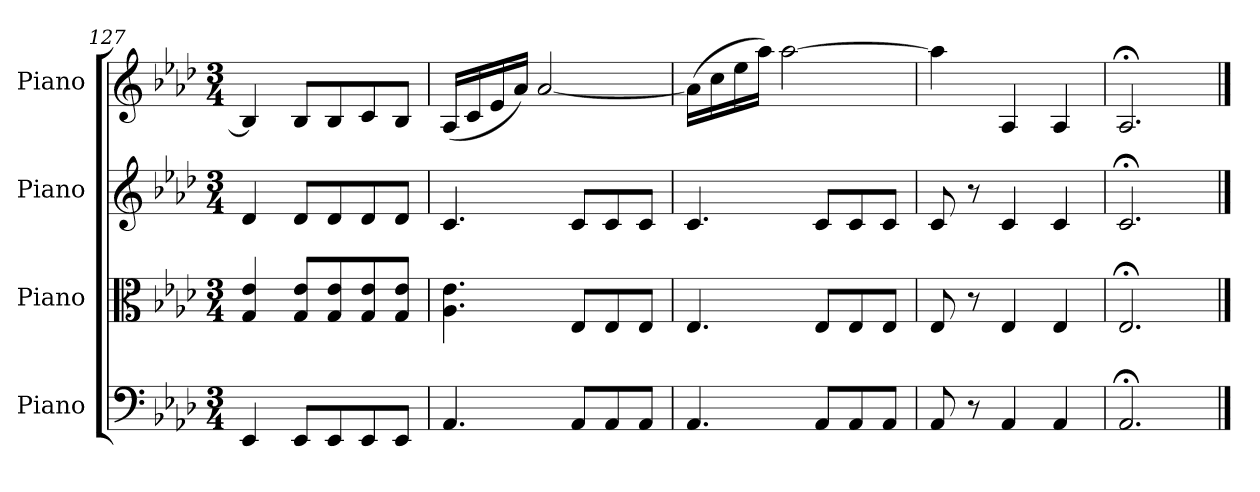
**kern	**kern	**kern	**kern
*part4	*part3	*part2	*part1
*staff4	*staff3	*staff2	*staff1
*I"Piano	*I"Piano	*I"Piano	*I"Piano
*I'Pno	*I'Pno	*I'Pno	*I'Pno
*clefF4	*clefC3	*clefG2	*clefG2
*k[b-e-a-d-]	*k[b-e-a-d-]	*k[b-e-a-d-]	*k[b-e-a-d-]
*M3/4	*M3/4	*M3/4	*M3/4
=127	=127	=127	=127
4EE-/	4G/ 4e-/	4d-/	4B-/]
8EE-/L	8G/ 8e-/L	8d-/L	8B-/L
8EE-/	8G/ 8e-/	8d-/	8B-/
8EE-/	8G/ 8e-/	8d-/	8c/
8EE-/J	8G/ 8e-/J	8d-/J	8B-/J
=128	=128	=128	=128
4.AA-/	4.A-\ 4.e-\	4.c/	(16A-/LL
.	.	.	16c/
.	.	.	16e-/
.	.	.	16a-/JJ)
.	.	.	[2a-/
8AA-/L	8E-/L	8c/L	.
8AA-/	8E-/	8c/	.
8AA-/J	8E-/J	8c/J	.
=129	=129	=129	=129
4.AA-/	4.E-/	4.c/	(>16a-\LL]
.	.	.	16cc\
.	.	.	16ee-\
.	.	.	16aa-\JJ)
.	.	.	[2aa-\
8AA-/L	8E-/L	8c/L	.
8AA-/	8E-/	8c/	.
8AA-/J	8E-/J	8c/J	.
!!LO:PB:g=z
=130	=130	=130	=130
8AA-/	8E-/	8c/	4aa-\]
8r	8r	8r	.
4AA-/	4E-/	4c/	4A-/
4AA-/	4E-/	4c/	4A-/
=131	=131	=131	=131
2.AA-;</	2.E-;</	2.c;</	2.A-;</
==	==	==	==
*-	*-	*-	*-
